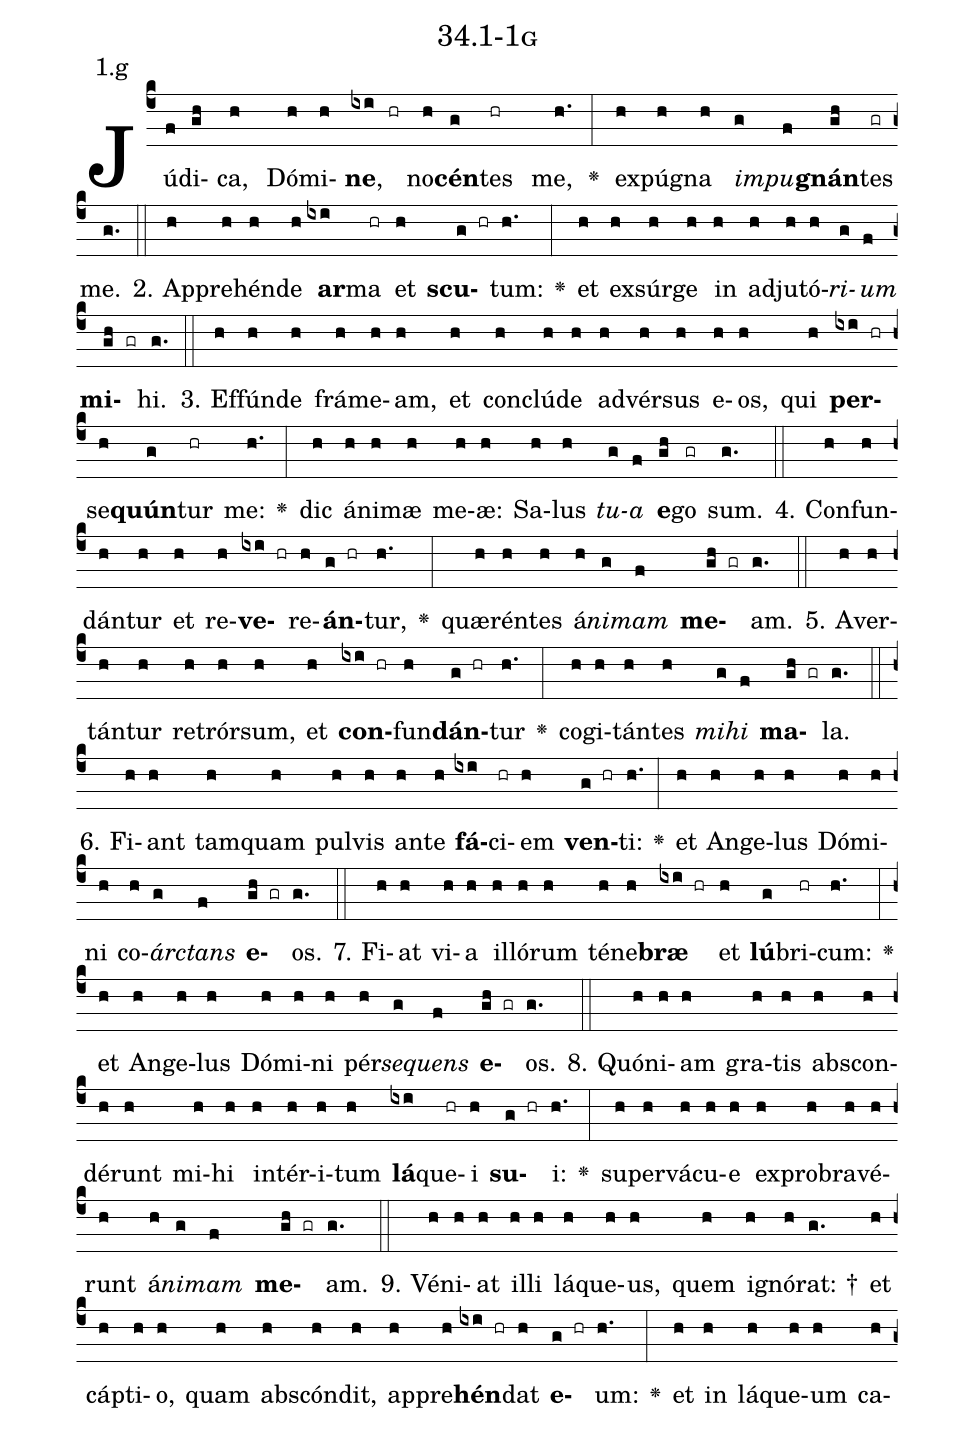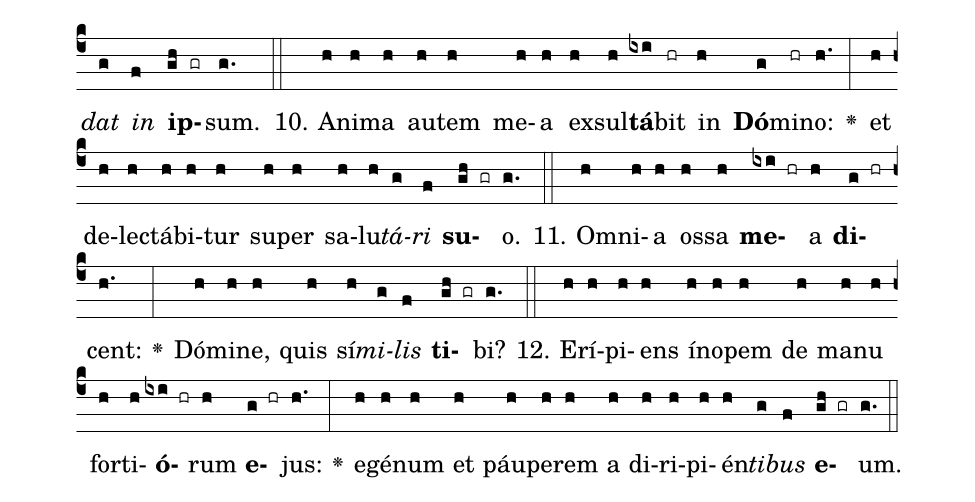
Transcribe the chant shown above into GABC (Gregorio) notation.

name: 34.1-1g;
annotation: 1.g;
%%
(c4)Jú(f)di(gh)ca,(h) Dó(h)mi(h)<b>ne</b>,(ixi hr) no(h)<b>cén</b>(g)tes(hr) me,(h.) <v>\greheightstar</v>(:) ex(h)pú(h)gna(h) <i>im</i>(g)<i>pu</i>(f)<b>gnán</b>(gh)tes(gr) me.(g.) (::)
2. Ap(h)pre(h)hén(h)de(h) <b>ar</b>(ixi)ma(hr) et(h) <b>scu</b>(g hr)tum:(h.) <v>\greheightstar</v>(:) et(h) ex(h)súr(h)ge(h) in(h) ad(h)ju(h)tó(h)<i>ri</i>(g)<i>um</i>(f) <b>mi</b>(gh gr)hi.(g.) (::)
3. Ef(h)fún(h)de(h) frá(h)me(h)am,(h) et(h) con(h)clú(h)de(h) ad(h)vér(h)sus(h) e(h)os,(h) qui(h) <b>per</b>(ixi hr)se(h)<b>quún</b>(g)tur(hr) me:(h.) <v>\greheightstar</v>(:) dic(h) á(h)ni(h)mæ(h) me(h)æ:(h) Sa(h)lus(h) <i>tu</i>(g)<i>a</i>(f) <b>e</b>(gh)go(gr) sum.(g.) (::)
4. Con(h)fun(h)dán(h)tur(h) et(h) re(h)<b>ve</b>(ixi hr)re(h)<b>án</b>(g hr)tur,(h.) <v>\greheightstar</v>(:) quæ(h)rén(h)tes(h) á(h)<i>ni</i>(g)<i>mam</i>(f) <b>me</b>(gh gr)am.(g.) (::)
5. A(h)ver(h)tán(h)tur(h) re(h)trór(h)sum,(h) et(h) <b>con</b>(ixi hr)fun(h)<b>dán</b>(g hr)tur(h.) <v>\greheightstar</v>(:) co(h)gi(h)tán(h)tes(h) <i>mi</i>(g)<i>hi</i>(f) <b>ma</b>(gh gr)la.(g.) (::)
6. Fi(h)ant(h) tam(h)quam(h) pul(h)vis(h) an(h)te(h) <b>fá</b>(ixi)ci(hr)em(h) <b>ven</b>(g hr)ti:(h.) <v>\greheightstar</v>(:) et(h) An(h)ge(h)lus(h) Dó(h)mi(h)ni(h) co(h)<i>árc</i>(g)<i>tans</i>(f) <b>e</b>(gh gr)os.(g.) (::)
7. Fi(h)at(h) vi(h)a(h) il(h)ló(h)rum(h) té(h)ne(h)<b>bræ</b>(ixi hr) et(h) <b>lú</b>(g)bri(hr)cum:(h.) <v>\greheightstar</v>(:) et(h) An(h)ge(h)lus(h) Dó(h)mi(h)ni(h) pér(h)<i>se</i>(g)<i>quens</i>(f) <b>e</b>(gh gr)os.(g.) (::)
8. Quón(h)i(h)am(h) gra(h)tis(h) abs(h)con(h)dé(h)runt(h) mi(h)hi(h) in(h)tér(h)i(h)tum(h) <b>lá</b>(ixi)que(hr)i(h) <b>su</b>(g hr)i:(h.) <v>\greheightstar</v>(:) su(h)per(h)vá(h)cu(h)e(h) ex(h)pro(h)bra(h)vé(h)runt(h) á(h)<i>ni</i>(g)<i>mam</i>(f) <b>me</b>(gh gr)am.(g.) (::)
9. Vé(h)ni(h)at(h) il(h)li(h) lá(h)que(h)us,(h) quem(h) i(h)gnó(h)rat: †(g.) et(h) cáp(h)ti(h)o,(h) quam(h) abs(h)cón(h)dit,(h) ap(h)pre(h)<b>hén</b>(ixi hr)dat(h) <b>e</b>(g hr)um:(h.) <v>\greheightstar</v>(:) et(h) in(h) lá(h)que(h)um(h) ca(h)<i>dat</i>(g) <i>in</i>(f) <b>ip</b>(gh gr)sum.(g.) (::)
10. A(h)ni(h)ma(h) au(h)tem(h) me(h)a(h) ex(h)sul(h)<b>tá</b>(ixi)bit(hr) in(h) <b>Dó</b>(g)mi(hr)no:(h.) <v>\greheightstar</v>(:) et(h) de(h)lec(h)tá(h)bi(h)tur(h) su(h)per(h) sa(h)lu(h)<i>tá</i>(g)<i>ri</i>(f) <b>su</b>(gh gr)o.(g.) (::)
11. Om(h)ni(h)a(h) os(h)sa(h) <b>me</b>(ixi hr)a(h) <b>di</b>(g hr)cent:(h.) <v>\greheightstar</v>(:) Dó(h)mi(h)ne,(h) quis(h) sí(h)<i>mi</i>(g)<i>lis</i>(f) <b>ti</b>(gh gr)bi?(g.) (::)
12. E(h)rí(h)pi(h)ens(h) ín(h)o(h)pem(h) de(h) ma(h)nu(h) for(h)ti(h)<b>ó</b>(ixi hr)rum(h) <b>e</b>(g hr)jus:(h.) <v>\greheightstar</v>(:) e(h)gé(h)num(h) et(h) páu(h)pe(h)rem(h) a(h) di(h)ri(h)pi(h)én(h)<i>ti</i>(g)<i>bus</i>(f) <b>e</b>(gh gr)um.(g.) (::)
